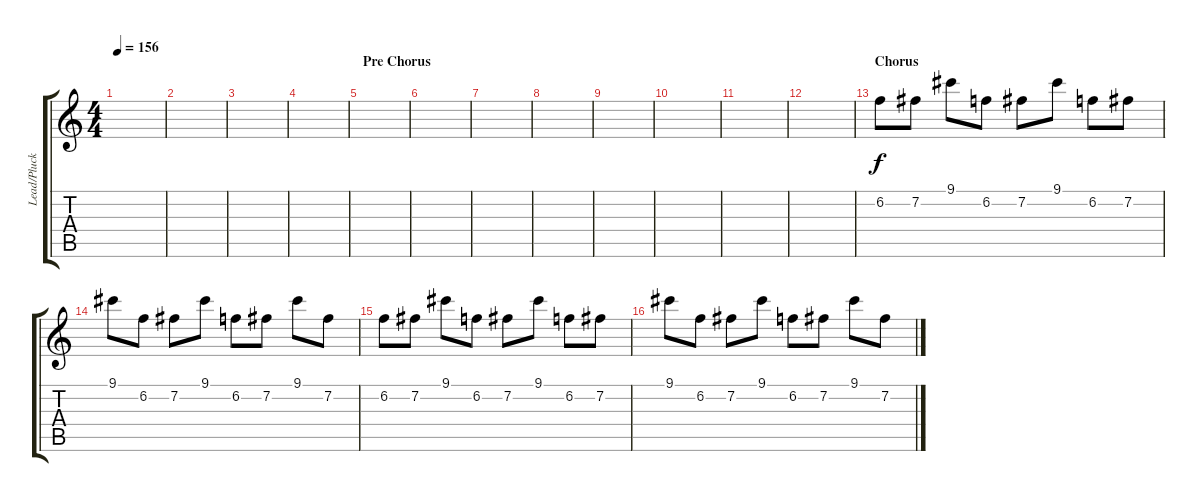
\track ("Lead/Pluck Guitar" "Lead/Pluck") {instrument overdrivenguitar}
\staff {score tabs}
\tuning (E4 B3 G3 D3 A2 E2) {hide}
\ts (4 4)
\tempo 156
\clef g2
\ks c
|
|
|
|
\section ("" "Pre Chorus")
|
|
|
|
|
|
|
|
\section ("" "Chorus")
6.2.8 7.2.8 9.1.8 6.2.8 7.2.8 9.1.8 6.2.8 7.2.8 |
9.1.8 6.2.8 7.2.8 9.1.8 6.2.8 7.2.8 9.1.8 7.2.8 |
6.2.8 7.2.8 9.1.8 6.2.8 7.2.8 9.1.8 6.2.8 7.2.8 |
9.1.8 6.2.8 7.2.8 9.1.8 6.2.8 7.2.8 9.1.8 7.2.8
